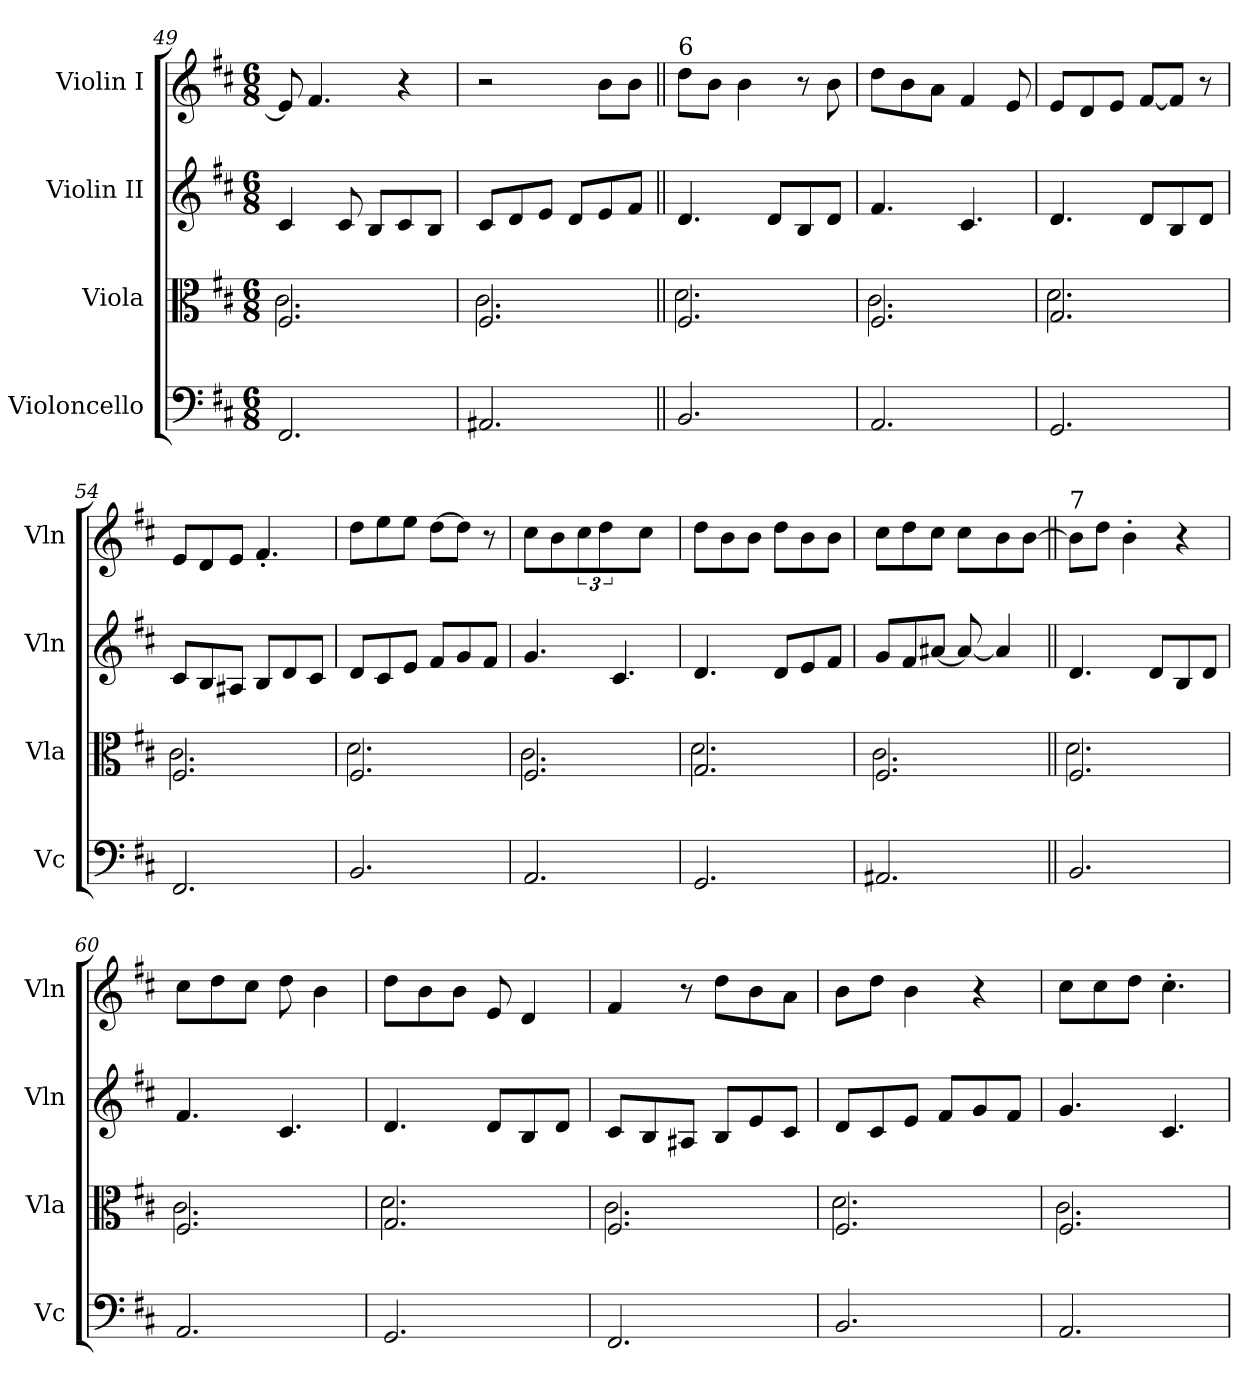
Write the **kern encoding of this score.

**kern	**kern	**kern	**kern
*part4	*part3	*part2	*part1
*staff4	*staff3	*staff2	*staff1
*I"Violoncello	*I"Viola	*I"Violin II	*I"Violin I
*I'Vc	*I'Vla	*I'Vln	*I'Vln
*clefF4	*clefC3	*clefG2	*clefG2
*k[f#c#]	*k[f#c#]	*k[f#c#]	*k[f#c#]
*M6/8	*M6/8	*M6/8	*M6/8
=49	=49	=49	=49
*	*^	*	*
2.FF#/	2.F#/	2.c#\	4c#/	8e/]
.	.	.	.	4.f#/
.	.	.	8c#/	.
.	.	.	8B/L	.
.	.	.	8c#/	4r
.	.	.	8B/J	.
=50	=50	=50	=50	=50
2.AA#X/	2.F#/	2.c#\	8c#/L	2r
.	.	.	8d/	.
.	.	.	8e/J	.
.	.	.	8d/L	.
.	.	.	8e/	8b\L
.	.	.	8f#/J	8b\J
=51||	=51||	=51||	=51||	=51||
!	!	!	!	!LO:TX:a:t=6
2.BB/	2.F#/	2.d\	4.d/	8dd\L
.	.	.	.	8b\J
.	.	.	.	4b\
.	.	.	8d/L	.
.	.	.	8B/	8r
.	.	.	8d/J	8b\
=52	=52	=52	=52	=52
2.AA/	2.F#/	2.c#\	4.f#/	8dd\L
.	.	.	.	8b\
.	.	.	.	8a\J
.	.	.	4.c#/	4f#/
.	.	.	.	8e/
=53	=53	=53	=53	=53
2.GG/	2.G/	2.d\	4.d/	8e/L
.	.	.	.	8d/
.	.	.	.	8e/J
.	.	.	8d/L	[8f#/L
.	.	.	8B/	8f#/J]
.	.	.	8d/J	8r
=54	=54	=54	=54	=54
2.FF#/	2.F#/	2.c#\	8c#/L	8e/L
.	.	.	8B/	8d/
.	.	.	8A#X/J	8e/J
.	.	.	8B/L	4.f#'/
.	.	.	8d/	.
.	.	.	8c#/J	.
=55	=55	=55	=55	=55
2.BB/	2.F#/	2.d\	8d/L	8dd\L
.	.	.	8c#/	8ee\
.	.	.	8e/J	8ee\J
.	.	.	8f#/L	[8dd\L
.	.	.	8g/	8dd\J]
.	.	.	8f#/J	8r
=56	=56	=56	=56	=56
2.AA/	2.F#/	2.c#\	4.g/	8cc#\L
.	.	.	.	8b\
.	.	.	.	12cc#\J
.	.	.	.	6dd\
.	.	.	4.c#/	.
.	.	.	.	4cc#\
=57	=57	=57	=57	=57
2.GG/	2.G/	2.d\	4.d/	8dd\L
.	.	.	.	8b\
.	.	.	.	8b\J
.	.	.	8d/L	8dd\L
.	.	.	8e/	8b\
.	.	.	8f#/J	8b\J
=58	=58	=58	=58	=58
2.AA#X/	2.F#/	2.c#\	8g/L	8cc#\L
.	.	.	8f#/	8dd\
.	.	.	[8a#X/J	8cc#\J
.	.	.	8a#/_	8cc#\L
.	.	.	4a#/]	8b\
.	.	.	.	[8b\J
=59||	=59||	=59||	=59||	=59||
!	!	!	!	!LO:TX:a:t=7
2.BB/	2.F#/	2.d\	4.d/	8b\L]
.	.	.	.	8dd\J
.	.	.	.	4b'\
.	.	.	8d/L	.
.	.	.	8B/	4r
.	.	.	8d/J	.
=60	=60	=60	=60	=60
2.AA/	2.F#/	2.c#\	4.f#/	8cc#\L
.	.	.	.	8dd\
.	.	.	.	8cc#\J
.	.	.	4.c#/	8dd\
.	.	.	.	4b\
=61	=61	=61	=61	=61
2.GG/	2.G/	2.d\	4.d/	8dd\L
.	.	.	.	8b\
.	.	.	.	8b\J
.	.	.	8d/L	8e/
.	.	.	8B/	4d/
.	.	.	8d/J	.
=62	=62	=62	=62	=62
2.FF#/	2.F#/	2.c#\	8c#/L	4f#/
.	.	.	8B/	.
.	.	.	8A#X/J	8r
.	.	.	8B/L	8dd\L
.	.	.	8e/	8b\
.	.	.	8c#/J	8a\J
=63	=63	=63	=63	=63
2.BB/	2.F#/	2.d\	8d/L	8b\L
.	.	.	8c#/	8dd\J
.	.	.	8e/J	4b\
.	.	.	8f#/L	.
.	.	.	8g/	4r
.	.	.	8f#/J	.
=64	=64	=64	=64	=64
2.AA/	2.F#/	2.c#\	4.g/	8cc#\L
.	.	.	.	8cc#\
.	.	.	.	8dd\J
.	.	.	4.c#/	4.cc#'\
*	*v	*v	*	*
=	=	=	=
*-	*-	*-	*-
